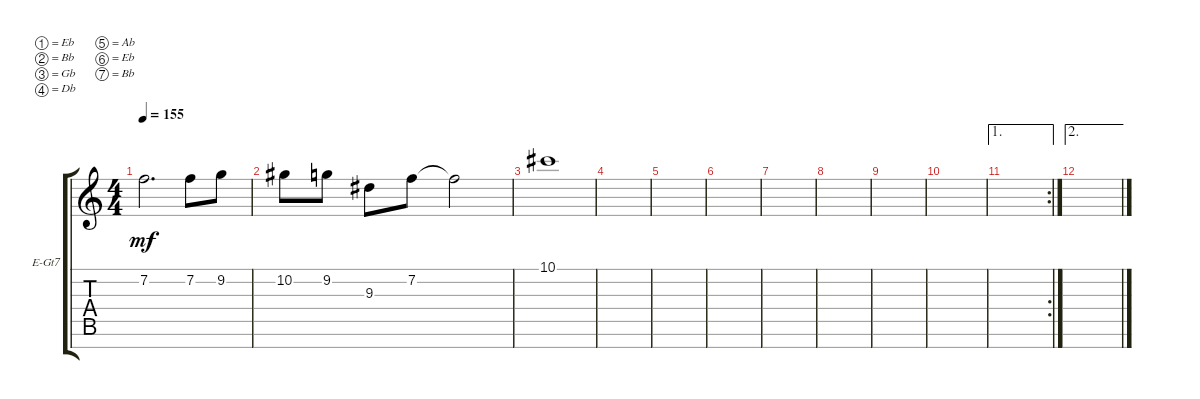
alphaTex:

\defaultSystemsLayout 4
\bracketExtendMode groupsimilarinstruments
\firstSystemTrackNameOrientation horizontal
\otherSystemsTrackNameOrientation horizontal
\track ("Electric Guitar" "E-Gt7") {instrument distortionguitar}
\staff {score tabs}
\tuning (Eb4 Bb3 Gb3 Db3 Ab2 Eb2 Bb1)
\ts (4 4)
\tempo 155
\clef g2
\scale
0.333333
\ks c
7.2{t}.2{d dy mf} 7.2.8 9.2.8 |
\scale
0.333333 10.2.8 9.2.8 9.3.8 7.2.8 7.2{t}.2 |
\scale
0.333333 10.1.1 |
\scale
0.333333 |
\scale
0.333333 |
\scale
0.333333 |
\scale
0.333333 |
\scale
0.333333 |
\scale
0.333333 |
\scale
0.333333 |
\ae 1
\rc 2
\scale
0.333333 |
\ae 2
\scale
0.333333 |
\scale
0.333333 |
\scale
0.333333 |
\scale
0.333333 |
\scale
0.333333
